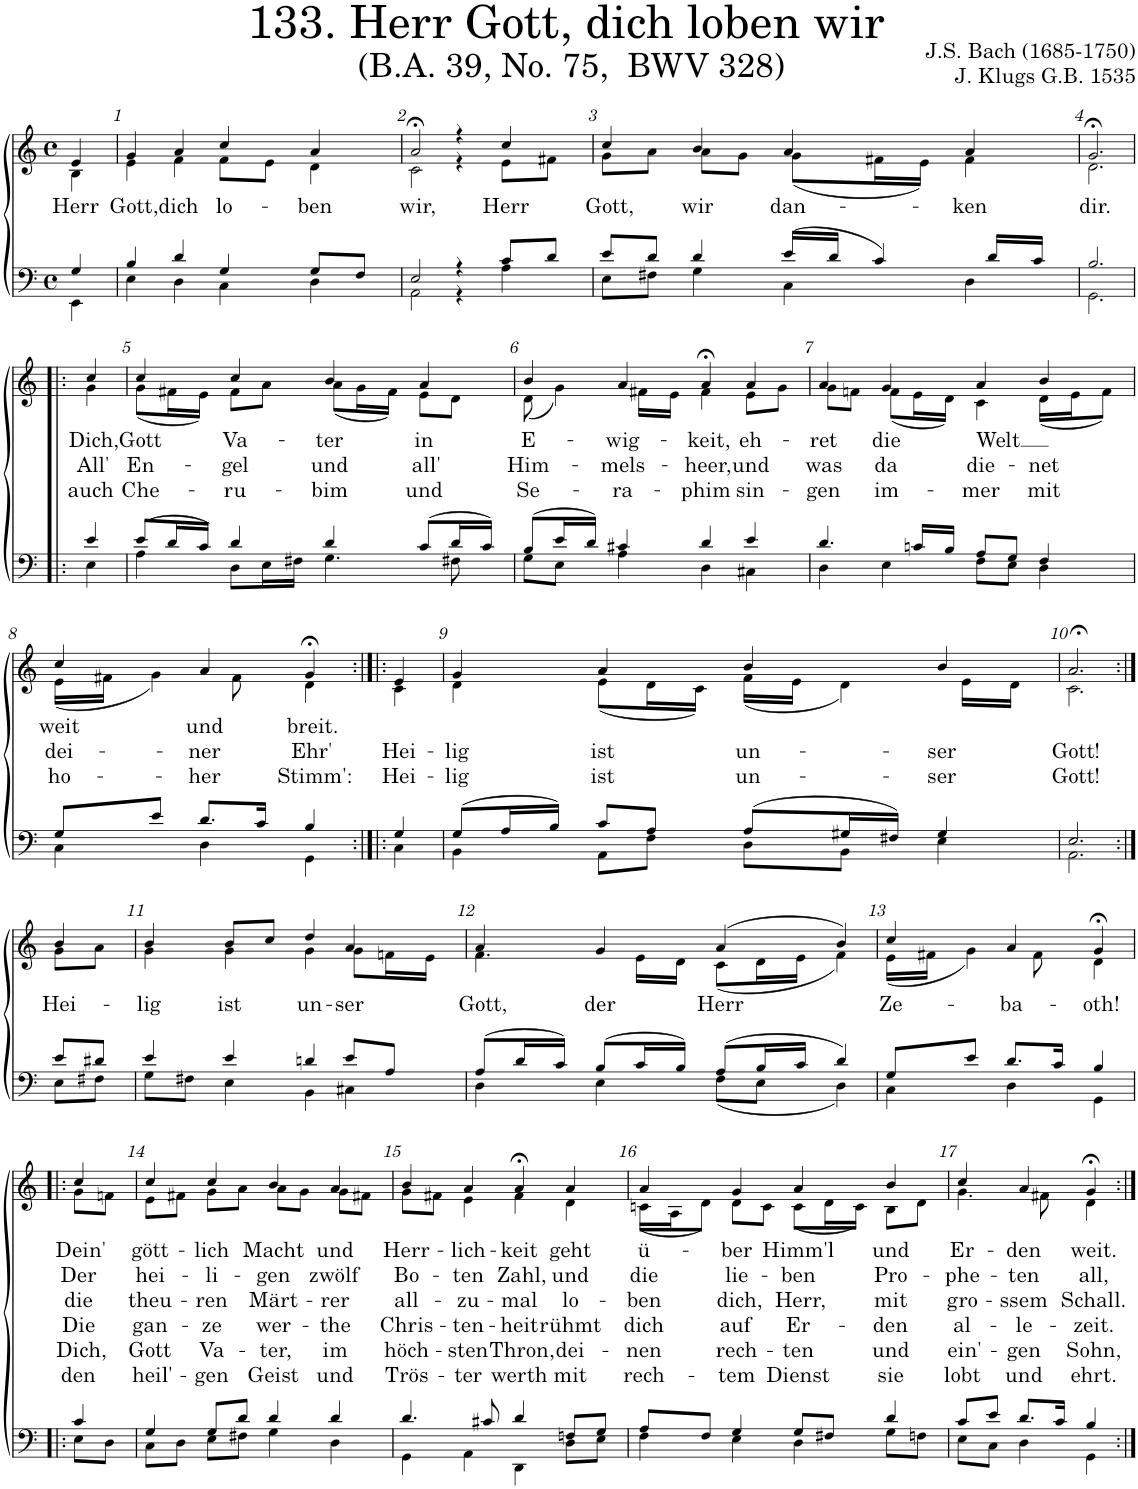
**kern	**kern	**text	**text	**text	**text	**text	**text
*part2	*part1	*part1	*part1	*part1	*part1	*part1	*part1
*staff2	*staff1	*staff1	*staff1	*staff1	*staff1	*staff1	*staff1
*I"Tenor/Bass	*I"Soprano/Alto	*	*	*	*	*	*
*clefF4	*clefG2	*	*	*	*	*	*
*k[]	*k[]	*	*	*	*	*	*
*M4/4	*M4/4	*	*	*	*	*	*
*met(c)	*met(c)	*	*	*	*	*	*
=	=	=	=	=	=	=	=
*^	*	*	*	*	*	*	*
!	!	!	!LO:LY:b	!	!	!	!	!
*	*	*^	*	*	*	*	*	*
4G/	4EE\	4e/	4B\	Herr	.	.	.	.	.
=1	=1	=1	=1	=1	=1	=1	=1	=1	=1
!	!	!	!	!LO:LY:b	!	!	!	!	!
4B/	4E\	4g,/	4e\	Gott,	.	.	.	.	.
!	!	!	!	!LO:LY:b	!	!	!	!	!
4d/	4D\	4a/	4f\	dich	.	.	.	.	.
!	!	!	!	!LO:LY:b	!	!	!	!	!
4G/	4C\	4cc/	8f\L	lo-	.	.	.	.	.
.	.	.	8e\J	.	.	.	.	.	.
!	!	!	!	!LO:LY:b	!	!	!	!	!
8G/L	4D\	4a/	4d\	-ben	.	.	.	.	.
8F/J	.	.	.	.	.	.	.	.	.
=2	=2	=2	=2	=2	=2	=2	=2	=2	=2
!	!	!	!	!LO:LY:b	!	!	!	!	!
2E/	2AA\	2a;</	2c\	wir,	.	.	.	.	.
4r	4r	4r	4r	.	.	.	.	.	.
!	!	!	!	!LO:LY:b	!	!	!	!	!
8c/L	4A\	4cc/	8e\L	Herr	.	.	.	.	.
8d/J	.	.	8f#X\J	.	.	.	.	.	.
=3	=3	=3	=3	=3	=3	=3	=3	=3	=3
!	!	!	!	!LO:LY:b	!	!	!	!	!
8e/L	8E\L	4cc/	8g\L	Gott,	.	.	.	.	.
8d/J	8F#X\J	.	8a\J	.	.	.	.	.	.
!	!	!	!	!LO:LY:b	!	!	!	!	!
4d/	4G\	4b/	8a\L	wir	.	.	.	.	.
.	.	.	8g\J	.	.	.	.	.	.
!	!	!	!	!LO:LY:b	!	!	!	!	!
(16e/LL	4C\	4a/	(8g;\L	dan-	.	.	.	.	.
16d/JJ	.	.	.	.	.	.	.	.	.
4c/)	.	.	16f#X\L	.	.	.	.	.	.
.	.	.	16e\JJ)	.	.	.	.	.	.
!	!	!	!	!LO:LY:b	!	!	!	!	!
.	4D\	4a/	4f#\	-ken	.	.	.	.	.
16d/LL	.	.	.	.	.	.	.	.	.
16c/JJ	.	.	.	.	.	.	.	.	.
=4	=4	=4	=4	=4	=4	=4	=4	=4	=4
!	!	!	!	!LO:LY:b	!	!	!	!	!
2.B/	2.GG\	2.g;<,/	2.d\	dir.	.	.	.	.	.
!!LO:LB:g=z	!!
=4X1!|:	=4X1!|:	=4X1!|:	=4X1!|:	=4X1!|:	=4X1!|:	=4X1!|:	=4X1!|:	=4X1!|:	=4X1!|:
!	!	!	!	!LO:LY:b	!LO:LY:b	!LO:LY:b	!	!	!
4e/	4E\	4cc/	4g\	Dich,	All'	auch	.	.	.
=5	=5	=5	=5	=5	=5	=5	=5	=5	=5
!	!	!	!	!LO:LY:b	!LO:LY:b	!LO:LY:b	!	!	!
(8e/L	4A\	4cc/	(8g\L	Gott	En-	Che-	.	.	.
16d/L	.	.	16f#X\L	.	.	.	.	.	.
16c/JJ)	.	.	16e\JJ)	.	.	.	.	.	.
!	!	!	!	!LO:LY:b	!LO:LY:b	!LO:LY:b	!	!	!
4d/	8D\L	4cc/	8f#\L	Va-	-gel	-ru-	.	.	.
.	16E\L	.	8a\J	.	.	.	.	.	.
.	16F#X\JJ	.	.	.	.	.	.	.	.
!	!	!	!	!LO:LY:b	!LO:LY:b	!LO:LY:b	!	!	!
4d/	4.G\	4b/	(8a\L	-ter	und	-bim	.	.	.
.	.	.	16g\L	.	.	.	.	.	.
.	.	.	16f#\JJ)	.	.	.	.	.	.
!	!	!	!	!LO:LY:b	!LO:LY:b	!LO:LY:b	!	!	!
(8c/L	.	4a/	8e\L	in	all'	und	.	.	.
16d/L	8F#X\	.	8d\J	.	.	.	.	.	.
16c/JJ)	.	.	.	.	.	.	.	.	.
=6	=6	=6	=6	=6	=6	=6	=6	=6	=6
!	!	!	!	!LO:LY:b	!LO:LY:b	!LO:LY:b	!	!	!
(8B/L	8G\L	4b/	(8d\	E-	Him-	Se-	.	.	.
16e/L	8E\J	.	4g\)	.	.	.	.	.	.
16d/JJ)	.	.	.	.	.	.	.	.	.
!	!	!	!	!LO:LY:b	!LO:LY:b	!LO:LY:b	!	!	!
4c#X/	4A\	4a/	.	-wig-	-mels-	-ra-	.	.	.
.	.	.	16f#X\LL	.	.	.	.	.	.
.	.	.	16e\JJ	.	.	.	.	.	.
!	!	!	!	!LO:LY:b	!LO:LY:b	!LO:LY:b	!	!	!
4d/	4D\	4a;<,/	4f#\	-keit,	-heer,	-phim	.	.	.
!	!	!	!	!LO:LY:b	!LO:LY:b	!LO:LY:b	!	!	!
4e/	4C#X\	4a/	8e\L	eh-	und	sin-	.	.	.
.	.	.	8g\J	.	.	.	.	.	.
=7	=7	=7	=7	=7	=7	=7	=7	=7	=7
!	!	!	!	!LO:LY:b	!LO:LY:b	!LO:LY:b	!	!	!
4.d/	4D\	4a/	8g\L	-ret	was	-gen	.	.	.
.	.	.	8fn\J	.	.	.	.	.	.
!	!	!	!	!LO:LY:b	!LO:LY:b	!LO:LY:b	!	!	!
.	4E\	4g/	(8f\L	die	da	im-	.	.	.
16cn/LL	.	.	16e\L	.	.	.	.	.	.
16B/JJ	.	.	16d\JJ)	.	.	.	.	.	.
!	!	!	!	!LO:LY:b	!LO:LY:b	!LO:LY:b	!	!	!
8A/L	8F\L	4a/	4c\	Welt	die-	-mer	.	.	.
8G/J	8E\J	.	.	.	.	.	.	.	.
!	!	!	!	!	!LO:LY:b	!LO:LY:b	!	!	!
4F/	4D\	4b/	(16d\LL	.	-net	mit	.	.	.
.	.	.	16e\J	.	.	.	.	.	.
.	.	.	8f\J)	.	.	.	.	.	.
!!LO:LB:g=z	!!
=8	=8	=8	=8	=8	=8	=8	=8	=8	=8
!	!	!	!	!LO:LY:b	!LO:LY:b	!LO:LY:b	!	!	!
8G/L	4C\	4cc/	(16e\LL	weit	dei-	ho-	.	.	.
.	.	.	16f#X\JJ	.	.	.	.	.	.
8e/J	.	.	4g\)	.	.	.	.	.	.
!	!	!	!	!LO:LY:b	!LO:LY:b	!LO:LY:b	!	!	!
8.d/L	4D\	4a/	.	und	-ner	-her	.	.	.
.	.	.	8f#\	.	.	.	.	.	.
16c/Jk	.	.	.	.	.	.	.	.	.
!	!	!	!	!LO:LY:b	!LO:LY:b	!LO:LY:b	!	!	!
4B/	4GG\	4g;<,/	4d\	breit.	Ehr'	Stimm':	.	.	.
=8X2:|!|:	=8X2:|!|:	=8X2:|!|:	=8X2:|!|:	=8X2:|!|:	=8X2:|!|:	=8X2:|!|:	=8X2:|!|:	=8X2:|!|:	=8X2:|!|:
!	!	!	!	!	!LO:LY:b	!LO:LY:b	!	!	!
4G/	4C\	4e/	4c\	.	Hei-	Hei-	.	.	.
=9	=9	=9	=9	=9	=9	=9	=9	=9	=9
!	!	!	!	!	!LO:LY:b	!LO:LY:b	!	!	!
(8G/L	4BB\	4g;</	4d\	.	-lig	-lig	.	.	.
16A/L	.	.	.	.	.	.	.	.	.
16B/JJ)	.	.	.	.	.	.	.	.	.
!	!	!	!	!	!LO:LY:b	!LO:LY:b	!	!	!
8c/L	8AA\L	4a/	(8e\L	.	ist	ist	.	.	.
8A/J	8F\J	.	16d\L	.	.	.	.	.	.
.	.	.	16c\JJ)	.	.	.	.	.	.
!	!	!	!	!	!LO:LY:b	!LO:LY:b	!	!	!
(8A/L	8D\L	4b/	(16f\LL	.	un-	un-	.	.	.
.	.	.	16e\JJ	.	.	.	.	.	.
16G#X/L	8BB\J	.	4d\)	.	.	.	.	.	.
16F#X/JJ)	.	.	.	.	.	.	.	.	.
!	!	!	!	!	!LO:LY:b	!LO:LY:b	!	!	!
4G#/	4E\	4b/	.	.	-ser	-ser	.	.	.
.	.	.	16e\LL	.	.	.	.	.	.
.	.	.	16d\JJ	.	.	.	.	.	.
=10	=10	=10	=10	=10	=10	=10	=10	=10	=10
!	!	!	!	!	!LO:LY:b	!LO:LY:b	!	!	!
2.E/	2.AA\	2.a;<,/	2.c\	.	Gott!	Gott!	.	.	.
!!LO:LB:g=z	!!
=10X3:|!	=10X3:|!	=10X3:|!	=10X3:|!	=10X3:|!	=10X3:|!	=10X3:|!	=10X3:|!	=10X3:|!	=10X3:|!
!	!	!	!	!LO:LY:b	!	!	!	!	!
8e/L	8E\L	4b/	8g\L	Hei-	.	.	.	.	.
8d#X/J	8F#X\J	.	8a\J	.	.	.	.	.	.
=11	=11	=11	=11	=11	=11	=11	=11	=11	=11
!	!	!	!	!LO:LY:b	!	!	!	!	!
4e/	8G\L	4b/	4g\	-lig	.	.	.	.	.
.	8F#X\J	.	.	.	.	.	.	.	.
!	!	!	!	!LO:LY:b	!	!	!	!	!
4e/	4E\	8b/L	4g\	ist	.	.	.	.	.
.	.	8cc/J	.	.	.	.	.	.	.
!	!	!	!	!LO:LY:b	!	!	!	!	!
4dn/	4BB\	4dd/	4g\	un-	.	.	.	.	.
!	!	!	!	!LO:LY:b	!	!	!	!	!
8e/L	4C#X\	4a/	8g\L	-ser	.	.	.	.	.
8A/J	.	.	16fn\L	.	.	.	.	.	.
.	.	.	16e\JJ	.	.	.	.	.	.
=12	=12	=12	=12	=12	=12	=12	=12	=12	=12
!	!	!	!	!LO:LY:b	!	!	!	!	!
(8A/L	4D\	4a/	4.f\	Gott,	.	.	.	.	.
16d/L	.	.	.	.	.	.	.	.	.
16c/JJ)	.	.	.	.	.	.	.	.	.
!	!	!	!	!LO:LY:b	!	!	!	!	!
(8B/L	4E\	4g/	.	der	.	.	.	.	.
16c/L	.	.	16e\LL	.	.	.	.	.	.
16B/JJ)	.	.	16d\JJ	.	.	.	.	.	.
!	!	!	!	!LO:LY:b	!	!	!	!	!
(8A/L	(8F\L	(4a/	(8c\L	Herr	.	.	.	.	.
16B/L	8E\J	.	16d\L	.	.	.	.	.	.
16c/JJ	.	.	16e\JJ	.	.	.	.	.	.
4d/)	4D\)	4b/)	4f\)	.	.	.	.	.	.
=13	=13	=13	=13	=13	=13	=13	=13	=13	=13
!	!	!	!	!LO:LY:b	!	!	!	!	!
8G/L	4C\	4cc/	(16e\LL	Ze-	.	.	.	.	.
.	.	.	16f#X\JJ	.	.	.	.	.	.
8e/J	.	.	4g\)	.	.	.	.	.	.
!	!	!	!	!LO:LY:b	!	!	!	!	!
8.d/L	4D\	4a/	.	-ba-	.	.	.	.	.
.	.	.	8f#\	.	.	.	.	.	.
16c/Jk	.	.	.	.	.	.	.	.	.
!	!	!	!	!LO:LY:b	!	!	!	!	!
4B/	4GG\	4g;<,/	4d\	-oth!	.	.	.	.	.
!!LO:LB:g=z	!!
=13X4!|:	=13X4!|:	=13X4!|:	=13X4!|:	=13X4!|:	=13X4!|:	=13X4!|:	=13X4!|:	=13X4!|:	=13X4!|:
!	!	!	!	!LO:LY:b	!LO:LY:b	!LO:LY:b	!LO:LY:b	!LO:LY:b	!LO:LY:b
4c/	8E\L	4cc/	8g\L	Dein'	Der	die	Die	Dich,	den
.	8D\J	.	8fn\J	.	.	.	.	.	.
=14	=14	=14	=14	=14	=14	=14	=14	=14	=14
!	!	!	!	!LO:LY:b	!LO:LY:b	!LO:LY:b	!LO:LY:b	!LO:LY:b	!LO:LY:b
4G/	8C\L	4cc/	8e\L	gött-	hei-	theu-	gan-	Gott	heil'-
.	8D\J	.	8f#X\J	.	.	.	.	.	.
!	!	!	!	!LO:LY:b	!LO:LY:b	!LO:LY:b	!LO:LY:b	!LO:LY:b	!LO:LY:b
8G/L	8E\L	4cc/	8g\L	-lich	-li-	-ren	-ze	Va-	-gen
8d/J	8F#X\J	.	8a\J	.	.	.	.	.	.
!	!	!	!	!LO:LY:b	!LO:LY:b	!LO:LY:b	!LO:LY:b	!LO:LY:b	!LO:LY:b
4d/	4G\	4b/	8a\L	Macht	-gen	Märt-	wer-	-ter,	Geist
.	.	.	8g\J	.	.	.	.	.	.
!	!	!	!	!LO:LY:b	!LO:LY:b	!LO:LY:b	!LO:LY:b	!LO:LY:b	!LO:LY:b
4d/	4D\	4a/	8g\L	und	zwölf	-rer	-the	im	und
.	.	.	8f#X\J	.	.	.	.	.	.
=15	=15	=15	=15	=15	=15	=15	=15	=15	=15
!	!	!	!	!LO:LY:b	!LO:LY:b	!LO:LY:b	!LO:LY:b	!LO:LY:b	!LO:LY:b
4.d/	4GG\	4b/	8g\L	Herr-	Bo-	all-	Chris-	höch-	Trös-
.	.	.	8f#X\J	.	.	.	.	.	.
!	!	!	!	!LO:LY:b	!LO:LY:b	!LO:LY:b	!LO:LY:b	!LO:LY:b	!LO:LY:b
.	4AA\	4a/	4e\	-lich-	-ten	-zu-	-ten-	-sten	-ter
8c#X/	.	.	.	.	.	.	.	.	.
!	!	!	!	!LO:LY:b	!LO:LY:b	!LO:LY:b	!LO:LY:b	!LO:LY:b	!LO:LY:b
4d/	4DD\	4a;<,/	4f#\	-keit	Zahl,	-mal	-heit	Thron,	werth
!	!	!	!	!LO:LY:b	!LO:LY:b	!LO:LY:b	!LO:LY:b	!LO:LY:b	!LO:LY:b
8Fn/L	8D\L	4a/	4d\	geht	und	lo-	rühmt	dei-	mit
8G/J	8E\J	.	.	.	.	.	.	.	.
=16	=16	=16	=16	=16	=16	=16	=16	=16	=16
!	!	!	!	!LO:LY:b	!LO:LY:b	!LO:LY:b	!LO:LY:b	!LO:LY:b	!LO:LY:b
8A/L	4F\	4a/	(16cn\LL	ü-	die	-ben	dich	-nen	rech-
.	.	.	16A\J	.	.	.	.	.	.
8F/J	.	.	8d\J)	.	.	.	.	.	.
!	!	!	!	!LO:LY:b	!LO:LY:b	!LO:LY:b	!LO:LY:b	!LO:LY:b	!LO:LY:b
4G/	4E\	4g/	8d\L	-ber	lie-	dich,	auf	rech-	-tem
.	.	.	8c\J	.	.	.	.	.	.
!	!	!	!	!LO:LY:b	!LO:LY:b	!LO:LY:b	!LO:LY:b	!LO:LY:b	!LO:LY:b
8G/L	4D\	4a/	(8c\L	Himm'l	-ben	Herr,	Er-	-ten	Dienst
8F#X/J	.	.	16d\L	.	.	.	.	.	.
.	.	.	16c\JJ)	.	.	.	.	.	.
!	!	!	!	!LO:LY:b	!LO:LY:b	!LO:LY:b	!LO:LY:b	!LO:LY:b	!LO:LY:b
4d/	8G\L	4b/	8B\L	und	Pro-	mit	-den	und	sie
.	8Fn\J	.	8d\J	.	.	.	.	.	.
=17	=17	=17	=17	=17	=17	=17	=17	=17	=17
!	!	!	!	!LO:LY:b	!LO:LY:b	!LO:LY:b	!LO:LY:b	!LO:LY:b	!LO:LY:b
8c/L	8E\L	4cc/	4.g\	Er-	-phe-	gro-	al-	ein'-	lobt
8e/J	8C\J	.	.	.	.	.	.	.	.
!	!	!	!	!LO:LY:b	!LO:LY:b	!LO:LY:b	!LO:LY:b	!LO:LY:b	!LO:LY:b
8.d/L	4D\	4a/	.	-den	-ten	-ssem	-le-	-gen	und
.	.	.	8f#X\	.	.	.	.	.	.
16c/Jk	.	.	.	.	.	.	.	.	.
!	!	!	!	!LO:LY:b	!LO:LY:b	!LO:LY:b	!LO:LY:b	!LO:LY:b	!LO:LY:b
4B/	4GG\	4g;<,/	4d\	weit.	all,	Schall.	-zeit.	Sohn,	ehrt.
*v	*v	*	*	*	*	*	*	*	*
*	*v	*v	*	*	*	*	*	*
=:|!	=:|!	=:|!	=:|!	=:|!	=:|!	=:|!	=:|!
*-	*-	*-	*-	*-	*-	*-	*-
